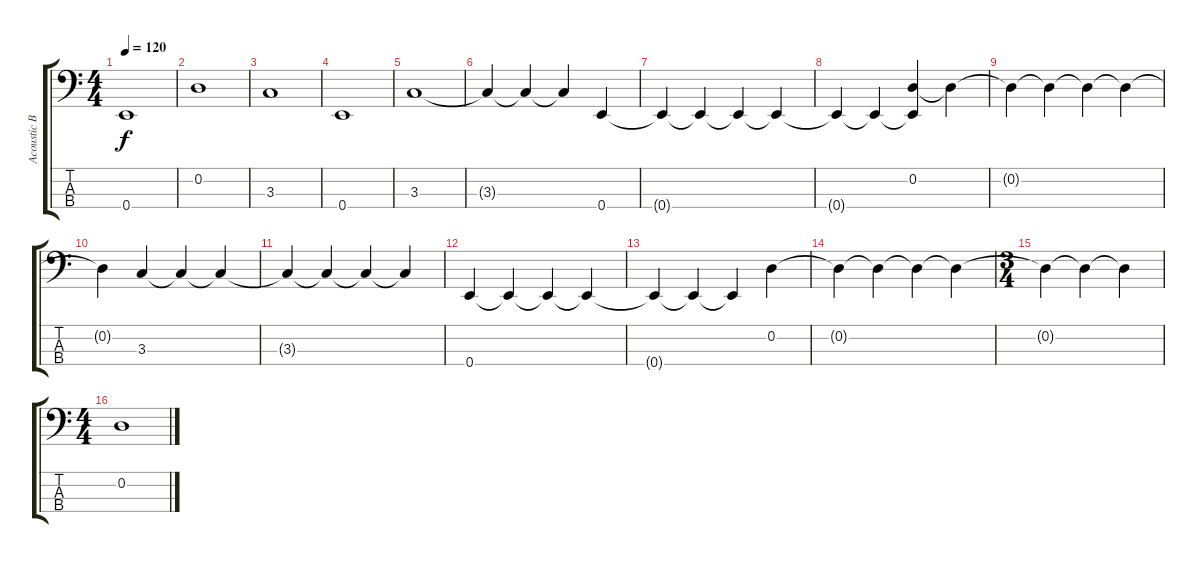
\track ("Acoustic Bass" "Acoustic B") {instrument acousticbass}
\staff {score tabs}
\tuning (G2 D2 A1 E1) {hide}
\ts (4 4)
\tempo 120
\clef f4
\ks c
0.4.1{dy f} |
0.2.1 |
3.3.1 |
0.4.1 |
3.3.1 |
3.3{t}.4 3.3{t}.4 3.3{t}.4 0.4.4 |
0.4{t}.4 0.4{t}.4 0.4{t}.4 0.4{t}.4 |
0.4{t}.4 0.4{t}.4 (0.2 0.4{t}).4 0.2{t}.4 |
0.2{t}.4 0.2{t}.4 0.2{t}.4 0.2{t}.4 |
0.2{t}.4 3.3.4 3.3{t}.4 3.3{t}.4 |
3.3{t}.4 3.3{t}.4 3.3{t}.4 3.3{t}.4 |
0.4.4 0.4{t}.4 0.4{t}.4 0.4{t}.4 |
0.4{t}.4 0.4{t}.4 0.4{t}.4 0.2.4 |
0.2{t}.4 0.2{t}.4 0.2{t}.4 0.2{t}.4 |
\ts (3 4)
0.2{t}.4 0.2{t}.4 0.2{t}.4 |
\ts (4 4)
0.2.1
